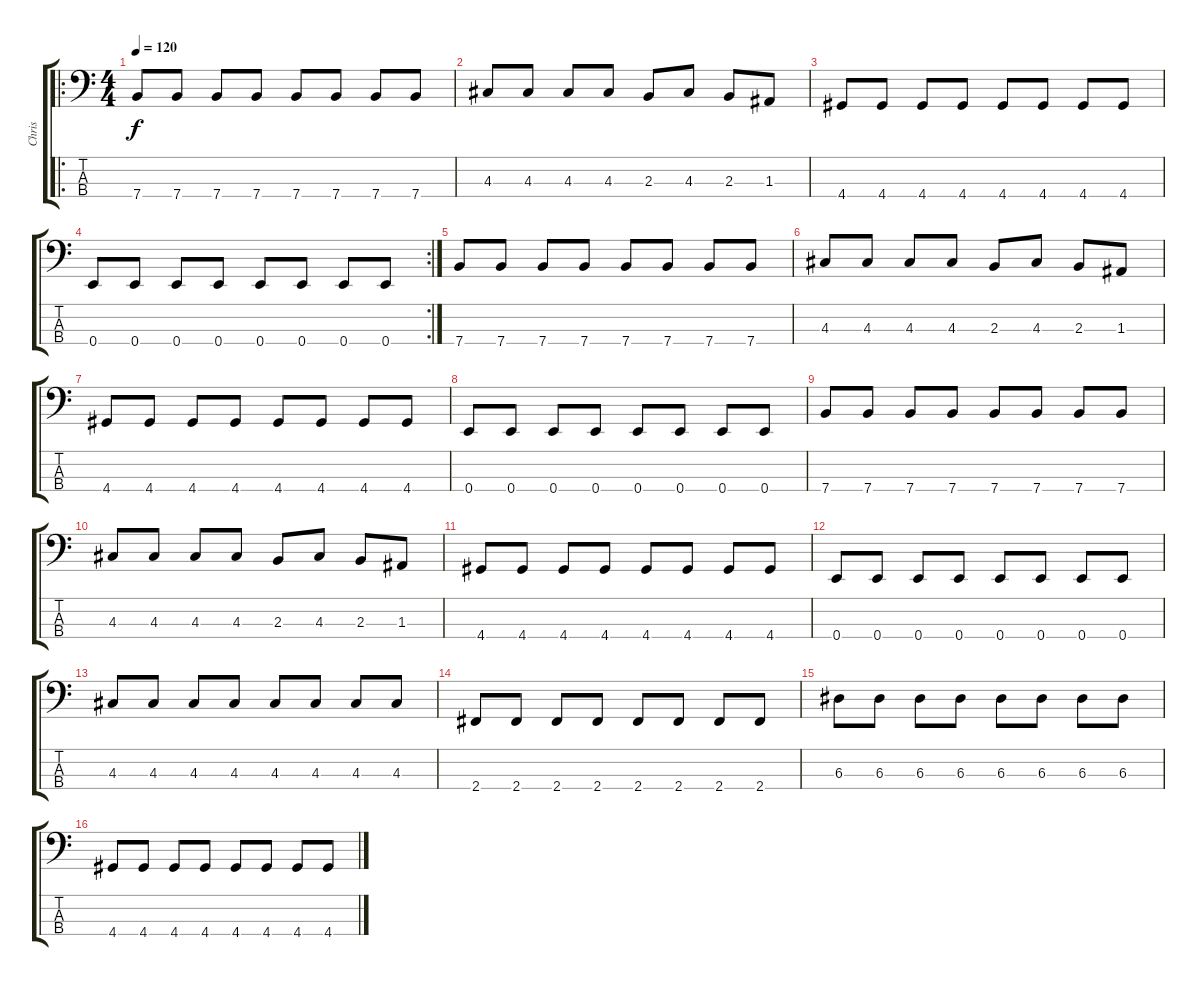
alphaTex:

\track ("Chris" "Chris") {instrument acousticbass}
\staff {score tabs}
\tuning (G2 D2 A1 E1) {hide}
\ro
\ts (4 4)
\tempo 120
\clef f4
\ks c
7.4.8{dy f} 7.4.8 7.4.8 7.4.8 7.4.8 7.4.8 7.4.8 7.4.8 |
4.3.8 4.3.8 4.3.8 4.3.8 2.3.8 4.3.8 2.3.8 1.3.8 |
4.4.8 4.4.8 4.4.8 4.4.8 4.4.8 4.4.8 4.4.8 4.4.8 |
\rc 2
0.4.8 0.4.8 0.4.8 0.4.8 0.4.8 0.4.8 0.4.8 0.4.8 |
7.4.8 7.4.8 7.4.8 7.4.8 7.4.8 7.4.8 7.4.8 7.4.8 |
4.3.8 4.3.8 4.3.8 4.3.8 2.3.8 4.3.8 2.3.8 1.3.8 |
4.4.8 4.4.8 4.4.8 4.4.8 4.4.8 4.4.8 4.4.8 4.4.8 |
0.4.8 0.4.8 0.4.8 0.4.8 0.4.8 0.4.8 0.4.8 0.4.8 |
7.4.8 7.4.8 7.4.8 7.4.8 7.4.8 7.4.8 7.4.8 7.4.8 |
4.3.8 4.3.8 4.3.8 4.3.8 2.3.8 4.3.8 2.3.8 1.3.8 |
4.4.8 4.4.8 4.4.8 4.4.8 4.4.8 4.4.8 4.4.8 4.4.8 |
0.4.8 0.4.8 0.4.8 0.4.8 0.4.8 0.4.8 0.4.8 0.4.8 |
4.3.8 4.3.8 4.3.8 4.3.8 4.3.8 4.3.8 4.3.8 4.3.8 |
2.4.8 2.4.8 2.4.8 2.4.8 2.4.8 2.4.8 2.4.8 2.4.8 |
6.3.8 6.3.8 6.3.8 6.3.8 6.3.8 6.3.8 6.3.8 6.3.8 |
4.4.8 4.4.8 4.4.8 4.4.8 4.4.8 4.4.8 4.4.8 4.4.8
